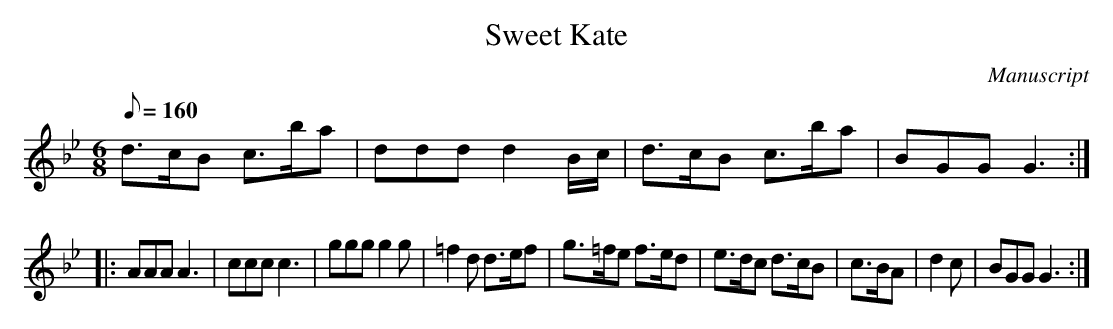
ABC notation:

X:1
T: Sweet Kate
M:6/8
L:1/8
Q:160
O:Manuscript
K:Gm
d>cB c>ba|ddd d2 B/2c/2|d>cB c>ba|BGG G3:|
|:AAA A3|ccc c3|ggg g2 g| =f2 d d>ef|g>=fe f>ed|e>dc d>cB| c>BA| d2 c| BGG G3:|
